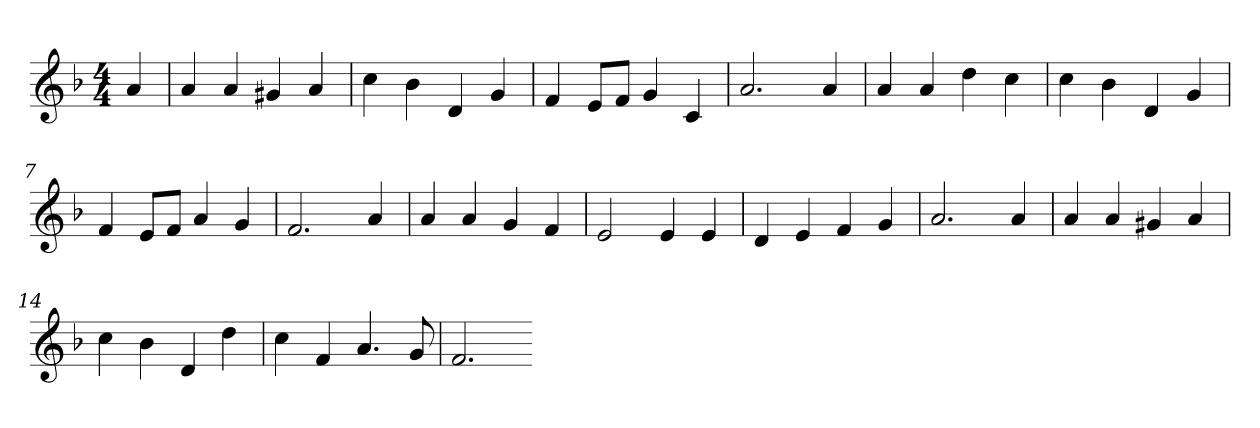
**kern
*part1
*staff1
*k[b-]
*F:
*M4/4
=
4a
=1
4a
4a
4g#X
4a
=2
4cc
4b-
4d
4g
=3
4f
8eL
8fJ
4g
4c
=4
2.a
4a
=5
4a
4a
4dd
4cc
=6
4cc
4b-
4d
4g
=7
4f
8eL
8fJ
4a
4g
=8
2.f
4a
=9
4a
4a
4g
4f
=10
2e
4e
4e
=11
4d
4e
4f
4g
=12
2.a
4a
=13
4a
4a
4g#X
4a
=14
4cc
4b-
4d
4dd
=15
4cc
4f
4.a
8g
=16
2.f
=-
*-
